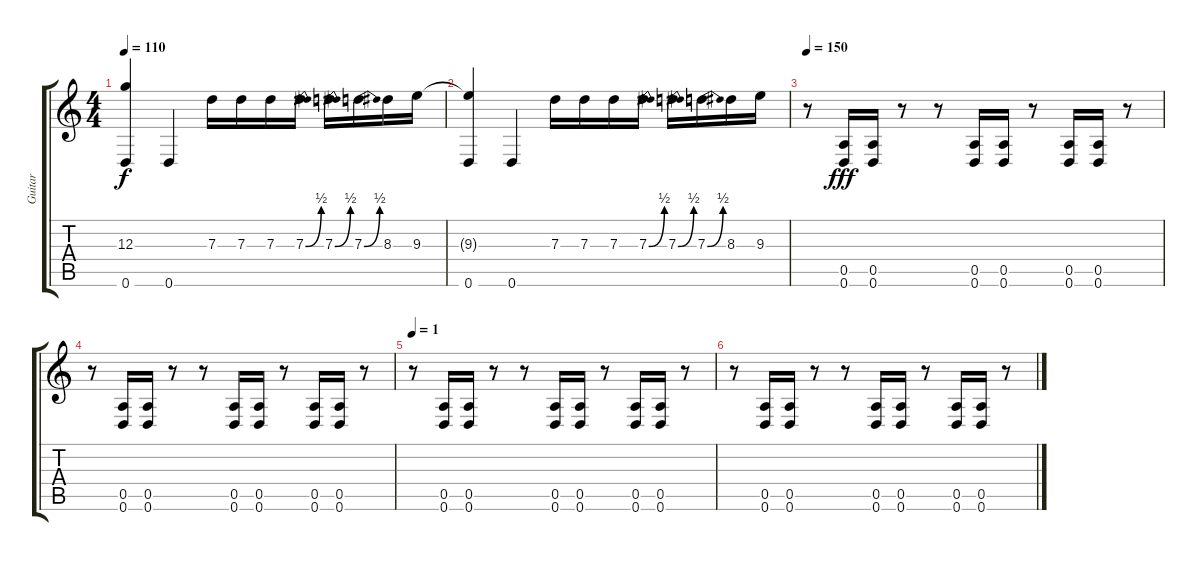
\track ("Guitar" "Guitar") {instrument distortionguitar}
\staff {score tabs}
\tuning (E4 B3 G3 D3 A2 D2) {hide}
\ts (4 4)
\tempo 110
\clef g2
\ks c
(12.3{t} 0.6).4{dy f} 0.6.4 7.3.16 7.3.16 7.3.16 7.3{be (bend 0 0 60 2)}.16 7.3{be (bend 0 0 60 2)}.16 7.3{be (bend 0 0 60 2)}.16 8.3.16 9.3.16 |
(9.3{t} 0.6).4 0.6.4 7.3.16 7.3.16 7.3.16 7.3{be (bend 0 0 60 2)}.16 7.3{be (bend 0 0 60 2)}.16 7.3{be (bend 0 0 60 2)}.16 8.3.16 9.3.16 |
\tempo 150
r.8 (0.5 0.6).16{dy fff} (0.5 0.6).16 r.8 r.8 (0.5 0.6).16 (0.5 0.6).16 r.8 (0.5 0.6).16 (0.5 0.6).16 r.8 |
r.8 (0.5 0.6).16 (0.5 0.6).16 r.8 r.8 (0.5 0.6).16 (0.5 0.6).16 r.8 (0.5 0.6).16 (0.5 0.6).16 r.8 |
\tempo 1
r.8 (0.5 0.6).16 (0.5 0.6).16 r.8 r.8 (0.5 0.6).16 (0.5 0.6).16 r.8 (0.5 0.6).16 (0.5 0.6).16 r.8 |
r.8 (0.5 0.6).16 (0.5 0.6).16 r.8 r.8 (0.5 0.6).16 (0.5 0.6).16 r.8 (0.5 0.6).16 (0.5 0.6).16 r.8
